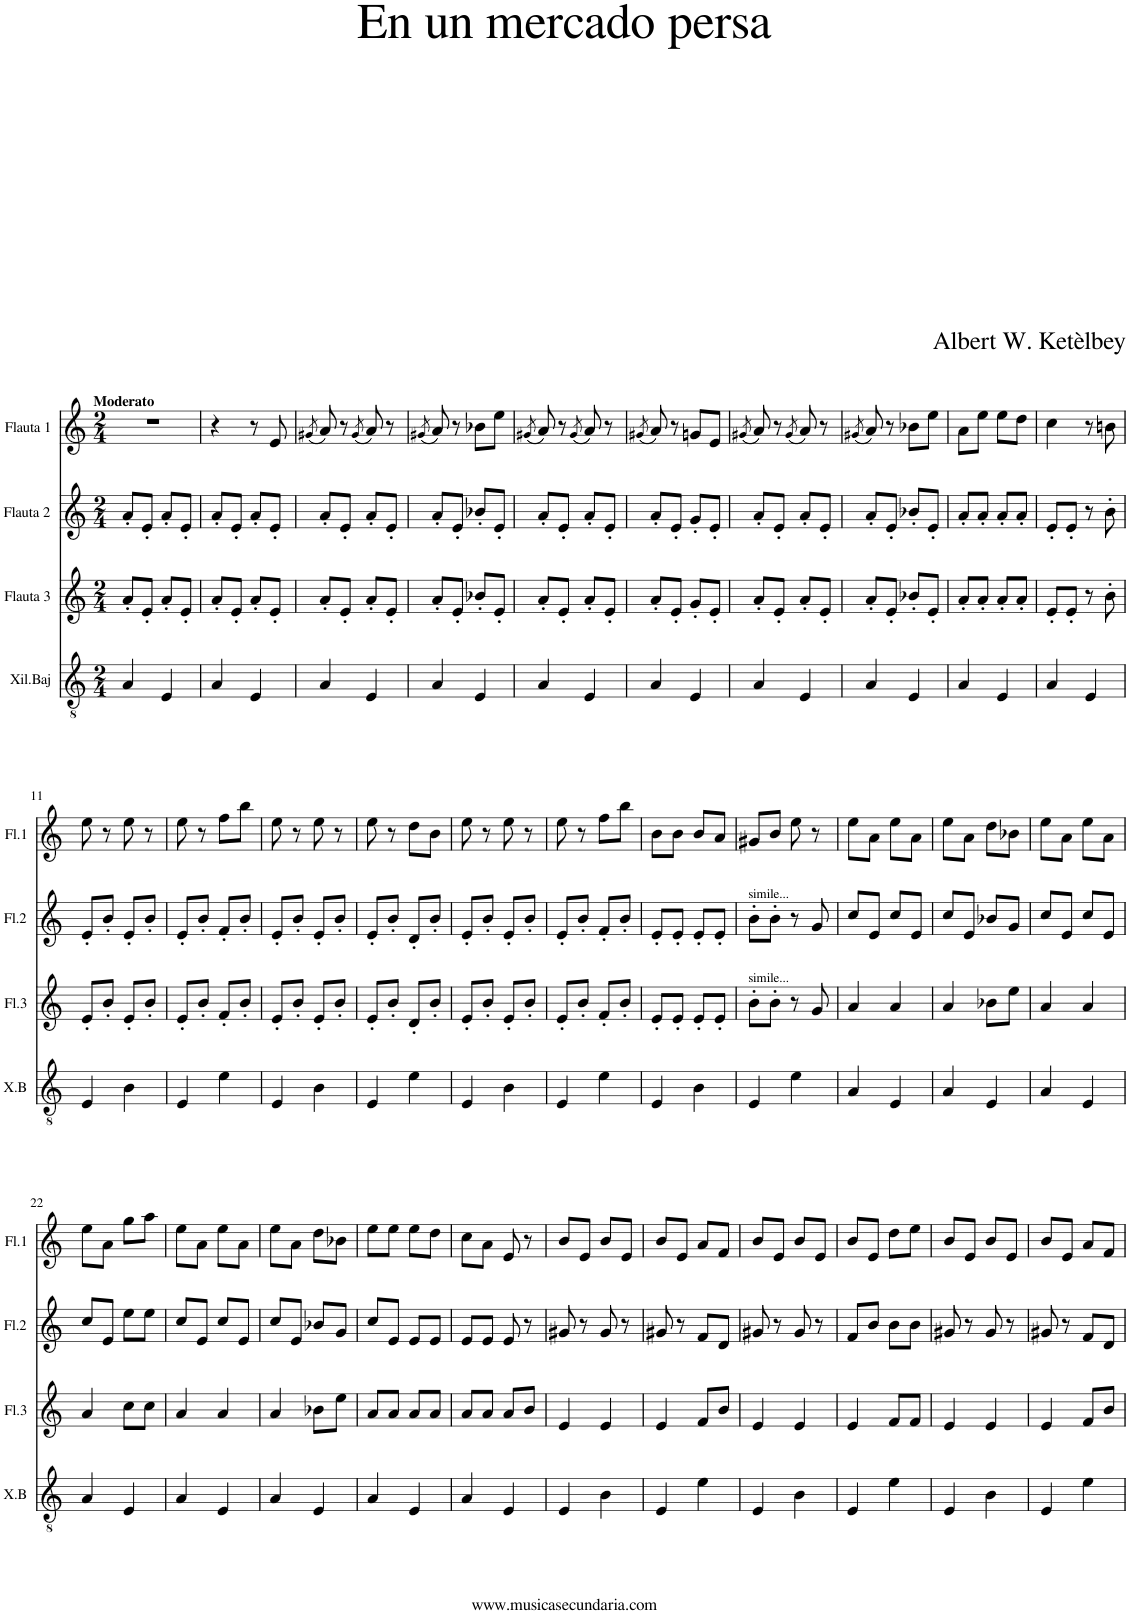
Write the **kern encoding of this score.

**kern	**kern	**kern	**kern
*part4	*part3	*part2	*part1
*staff4	*staff3	*staff2	*staff1
*I"Xil.Baj	*I"Flauta 3	*I"Flauta 2	*I"Flauta 1
*I'X.B	*I'Fl.3	*I'Fl.2	*I'Fl.1
*clefGv2	*clefG2	*clefG2	*clefG2
*k[]	*k[]	*k[]	*k[]
*M2/4	*M2/4	*M2/4	*M2/4
=1	=1	=1	=1
!	!	!	!LO:TX:a:B:t=Moderato
4A/	8a'/L	8a'/L	2r
.	8e'/J	8e'/J	.
4E/	8a'/L	8a'/L	.
.	8e'/J	8e'/J	.
=2	=2	=2	=2
4A/	8a'/L	8a'/L	4r
.	8e'/J	8e'/J	.
4E/	8a'/L	8a'/L	8r
.	8e'/J	8e'/J	8e/
=3	=3	=3	=3
.	.	.	(8qg#X/
4A/	8a'/L	8a'/L	8a/)
.	8e'/J	8e'/J	8r
.	.	.	(8qg#/
4E/	8a'/L	8a'/L	8a/)
.	8e'/J	8e'/J	8r
=4	=4	=4	=4
.	.	.	(8qg#X/
4A/	8a'/L	8a'/L	8a/)
.	8e'/J	8e'/J	8r
4E/	8b-X'/L	8b-X'/L	8b-X\L
.	8e'/J	8e'/J	8ee\J
=5	=5	=5	=5
.	.	.	(8qg#X/
4A/	8a'/L	8a'/L	8a/)
.	8e'/J	8e'/J	8r
.	.	.	(8qg#/
4E/	8a'/L	8a'/L	8a/)
.	8e'/J	8e'/J	8r
=6	=6	=6	=6
.	.	.	(8qg#X/
4A/	8a'/L	8a'/L	8a/)
.	8e'/J	8e'/J	8r
4E/	8g'/L	8g'/L	8gn/L
.	8e'/J	8e'/J	8e/J
=7	=7	=7	=7
.	.	.	(8qg#X/
4A/	8a'/L	8a'/L	8a/)
.	8e'/J	8e'/J	8r
.	.	.	(8qg#/
4E/	8a'/L	8a'/L	8a/)
.	8e'/J	8e'/J	8r
=8	=8	=8	=8
.	.	.	(8qg#X/
4A/	8a'/L	8a'/L	8a/)
.	8e'/J	8e'/J	8r
4E/	8b-X'/L	8b-X'/L	8b-X\L
.	8e'/J	8e'/J	8ee\J
=9	=9	=9	=9
4A/	8a'/L	8a'/L	8a\L
.	8a'/J	8a'/J	8ee\J
4E/	8a'/L	8a'/L	8ee\L
.	8a'/J	8a'/J	8dd\J
=10	=10	=10	=10
4A/	8e'/L	8e'/L	4cc\
.	8e'/J	8e'/J	.
4E/	8r	8r	8r
.	8b'\	8b'\	8bn\
!!LO:LB:g=z
=11	=11	=11	=11
4E/	8e'/L	8e'/L	8ee\
.	8b'/J	8b'/J	8r
4B\	8e'/L	8e'/L	8ee\
.	8b'/J	8b'/J	8r
=12	=12	=12	=12
4E/	8e'/L	8e'/L	8ee\
.	8b'/J	8b'/J	8r
4e\	8f'/L	8f'/L	8ff\L
.	8b'/J	8b'/J	8bb\J
=13	=13	=13	=13
4E/	8e'/L	8e'/L	8ee\
.	8b'/J	8b'/J	8r
4B\	8e'/L	8e'/L	8ee\
.	8b'/J	8b'/J	8r
=14	=14	=14	=14
4E/	8e'/L	8e'/L	8ee\
.	8b'/J	8b'/J	8r
4e\	8d'/L	8d'/L	8dd\L
.	8b'/J	8b'/J	8b\J
=15	=15	=15	=15
4E/	8e'/L	8e'/L	8ee\
.	8b'/J	8b'/J	8r
4B\	8e'/L	8e'/L	8ee\
.	8b'/J	8b'/J	8r
=16	=16	=16	=16
4E/	8e'/L	8e'/L	8ee\
.	8b'/J	8b'/J	8r
4e\	8f'/L	8f'/L	8ff\L
.	8b'/J	8b'/J	8bb\J
=17	=17	=17	=17
4E/	8e'/L	8e'/L	8b\L
.	8e'/J	8e'/J	8b\J
4B\	8e'/L	8e'/L	8b/L
.	8e'/J	8e'/J	8a/J
=18	=18	=18	=18
!	!	!LO:TX:a:t=simile...	!
!	!LO:TX:a:t=simile...	!	!
4E/	8b'\L	8b'\L	8g#X/L
.	8b'\J	8b'\J	8b/J
4e\	8r	8r	8ee\
.	8g/	8g/	8r
=19	=19	=19	=19
4A/	4a/	8cc/L	8ee\L
.	.	8e/J	8a\J
4E/	4a/	8cc/L	8ee\L
.	.	8e/J	8a\J
=20	=20	=20	=20
4A/	4a/	8cc/L	8ee\L
.	.	8e/J	8a\J
4E/	8b-X\L	8b-X/L	8dd\L
.	8ee\J	8g/J	8b-X\J
=21	=21	=21	=21
4A/	4a/	8cc/L	8ee\L
.	.	8e/J	8a\J
4E/	4a/	8cc/L	8ee\L
.	.	8e/J	8a\J
!!LO:LB:g=z
=22	=22	=22	=22
4A/	4a/	8cc/L	8ee\L
.	.	8e/J	8a\J
4E/	8cc\L	8ee\L	8gg\L
.	8cc\J	8ee\J	8aa\J
=23	=23	=23	=23
4A/	4a/	8cc/L	8ee\L
.	.	8e/J	8a\J
4E/	4a/	8cc/L	8ee\L
.	.	8e/J	8a\J
=24	=24	=24	=24
4A/	4a/	8cc/L	8ee\L
.	.	8e/J	8a\J
4E/	8b-X\L	8b-X/L	8dd\L
.	8ee\J	8g/J	8b-X\J
=25	=25	=25	=25
4A/	8a/L	8cc/L	8ee\L
.	8a/J	8e/J	8ee\J
4E/	8a/L	8e/L	8ee\L
.	8a/J	8e/J	8dd\J
=26	=26	=26	=26
4A/	8a/L	8e/L	8cc\L
.	8a/J	8e/J	8a\J
4E/	8a/L	8e/	8e/
.	8b/J	8r	8r
=27	=27	=27	=27
4E/	4e/	8g#X/	8b/L
.	.	8r	8e/J
4B\	4e/	8g#/	8b/L
.	.	8r	8e/J
=28	=28	=28	=28
4E/	4e/	8g#X/	8b/L
.	.	8r	8e/J
4e\	8f/L	8f/L	8a/L
.	8b/J	8d/J	8f/J
=29	=29	=29	=29
4E/	4e/	8g#X/	8b/L
.	.	8r	8e/J
4B\	4e/	8g#/	8b/L
.	.	8r	8e/J
=30	=30	=30	=30
4E/	4e/	8f/L	8b/L
.	.	8b/J	8e/J
4e\	8f/L	8b\L	8dd\L
.	8f/J	8b\J	8ee\J
=31	=31	=31	=31
4E/	4e/	8g#X/	8b/L
.	.	8r	8e/J
4B\	4e/	8g#/	8b/L
.	.	8r	8e/J
=32	=32	=32	=32
4E/	4e/	8g#X/	8b/L
.	.	8r	8e/J
4e\	8f/L	8f/L	8a/L
.	8b/J	8d/J	8f/J
=	=	=	=
*-	*-	*-	*-
